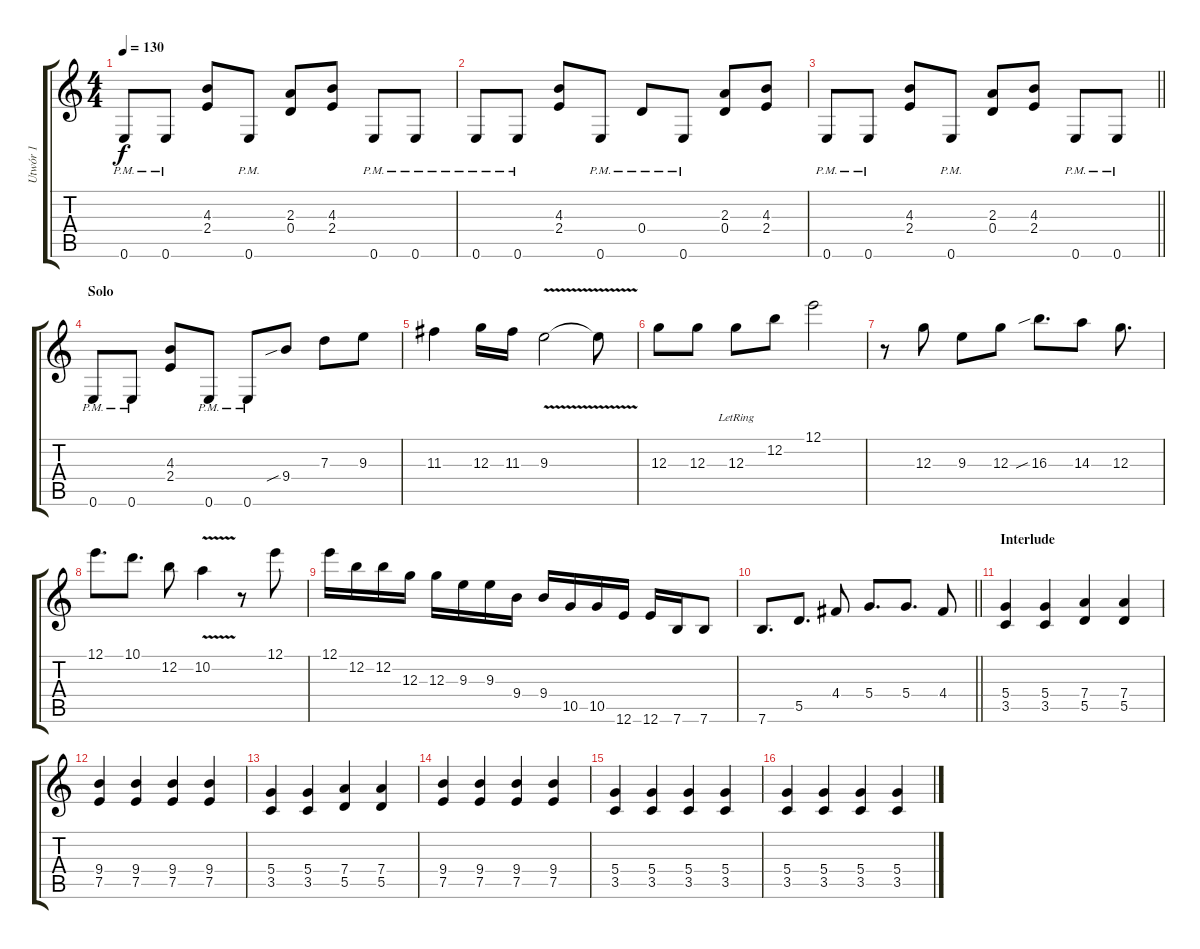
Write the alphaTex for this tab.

\track ("Utwór 1" "Utwór 1") {instrument distortionguitar}
\staff {score tabs}
\tuning (E4 B3 G3 D3 A2 E2) {hide}
\ts (4 4)
\tempo 130
\clef g2
\ks c
0.6{pm}.8{dy f} 0.6{pm}.8 (4.3 2.4).8 0.6{pm}.8 (2.3 0.4).8 (4.3 2.4).8 0.6{pm}.8 0.6{pm}.8 |
0.6{pm}.8 0.6{pm}.8 (4.3 2.4).8 0.6{pm}.8 0.4{pm}.8 0.6{pm}.8 (2.3 0.4).8 (4.3 2.4).8 |
\barLineRight lightlight
0.6{pm}.8 0.6{pm}.8 (4.3 2.4).8 0.6{pm}.8 (2.3 0.4).8 (4.3 2.4).8 0.6{pm}.8 0.6{pm}.8 |
\section ("" "Solo")
0.6{pm}.8 0.6{pm}.8 (4.3 2.4).8 0.6{pm}.8 0.6{pm}.8 9.4{sib}.8{instrument distortionguitar} 7.3.8 9.3.8 |
11.3.4 12.3.16 11.3.16 9.3{v}.2 9.3{t}.8 |
12.3.8 12.3.8 12.3{lr}.8 12.2.8 12.1.2 |
r.8 12.3.8 9.3.8 12.3.8 16.3{sib}.8{d} 14.3.8 12.3.8{d} |
12.1.8{d} 10.1.8{d} 12.2.8 10.2{v}.4 r.8 12.1.8 |
12.1.16 12.2.16 12.2.16 12.3.16 12.3.16 9.3.16 9.3.16 9.4.16 9.4.16 10.5.16 10.5.16 12.6.16 12.6.16 7.6.16 7.6.8 |
\barLineRight lightlight
7.6.8{d} 5.5.8{d} 4.4.8 5.4.8{d} 5.4.8{d} 4.4.8 |
\section ("" "Interlude")
(5.4 3.5).4{instrument distortionguitar} (5.4 3.5).4 (7.4 5.5).4 (7.4 5.5).4 |
(9.4 7.5).4 (9.4 7.5).4 (9.4 7.5).4 (9.4 7.5).4 |
(5.4 3.5).4 (5.4 3.5).4 (7.4 5.5).4 (7.4 5.5).4 |
(9.4 7.5).4 (9.4 7.5).4 (9.4 7.5).4 (9.4 7.5).4 |
(5.4 3.5).4 (5.4 3.5).4 (5.4 3.5).4 (5.4 3.5).4 |
(5.4 3.5).4 (5.4 3.5).4 (5.4 3.5).4 (5.4 3.5).4
